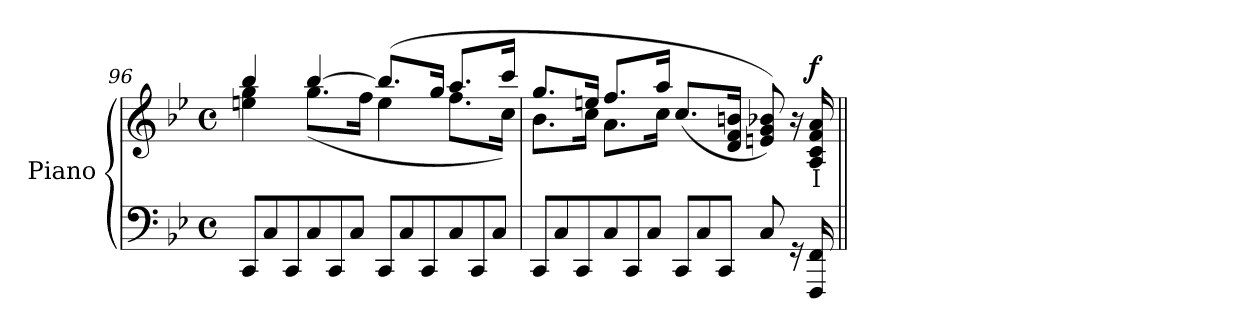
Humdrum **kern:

**kern	**kern	**text	**dynam
*part1	*part1	*part1	*part1
*staff2	*staff1	*staff1	*staff1/2
*I"Piano	*	*	*
*I'Pno	*	*	*
*clefF4	*clefG2	*	*
*k[b-e-]	*k[b-e-]	*	*
*M4/4	*M4/4	*	*
*met(c)	*met(c)	*	*
=96	=96	=96	=96
*^	*	*	*
*	*Xtuplet	*	*	*
*	*	*^	*	*
1ryy	12CC/L	4bb-/	4een\ 4gg\	.	.
.	12C/	.	.	.	.
.	12CC/	.	.	.	.
.	12C/	[4bb-/	(<8.gg\L	.	.
.	12CC/	.	.	.	.
.	12C/J	.	.	.	.
.	.	.	16ff\Jk	.	.
.	12CC/L	(>8.bb-/L]	4ee\	.	.
.	12C/	.	.	.	.
.	12CC/	.	.	.	.
.	.	16gg/Jk	.	.	.
.	12C/	8.aa/L	8.ff\L	.	.
.	12CC/	.	.	.	.
.	12C/J	.	.	.	.
.	.	16ccc/Jk	16cc\Jk)	.	.
!!LO:LB:g=z	!!
=97	=97	=97	=97	=97	=97
1ryy	12CC/L	8.gg/L	8.b-\L	.	.
.	12C/	.	.	.	.
.	12CC/	.	.	.	.
.	.	16een/Jk	16cc\Jk	.	.
.	12C/	8.ff/L	8.a\L	.	.
.	12CC/	.	.	.	.
.	12C/J	.	.	.	.
.	.	16aa/Jk	16cc\Jk	.	.
.	12CC/L	(<8.cc/L	2ryy	.	.
.	12C/	.	.	.	.
.	12CC/J	.	.	.	.
.	.	16d/ 16f/ 16bn/Jk	.	.	.
.	8C/	8en/ 8g/ 8b-X/))	.	.	.
.	16r	16r	.	.	.
!	!	!	!	!LO:LY:b	!LO:DY:b
.	16FFF/ 16FF/	16A/ 16c/ 16f/ 16a/	.	I	f
*v	*v	*	*	*	*
*	*v	*v	*	*
=||	=||	=||	=||
*-	*-	*-	*-
